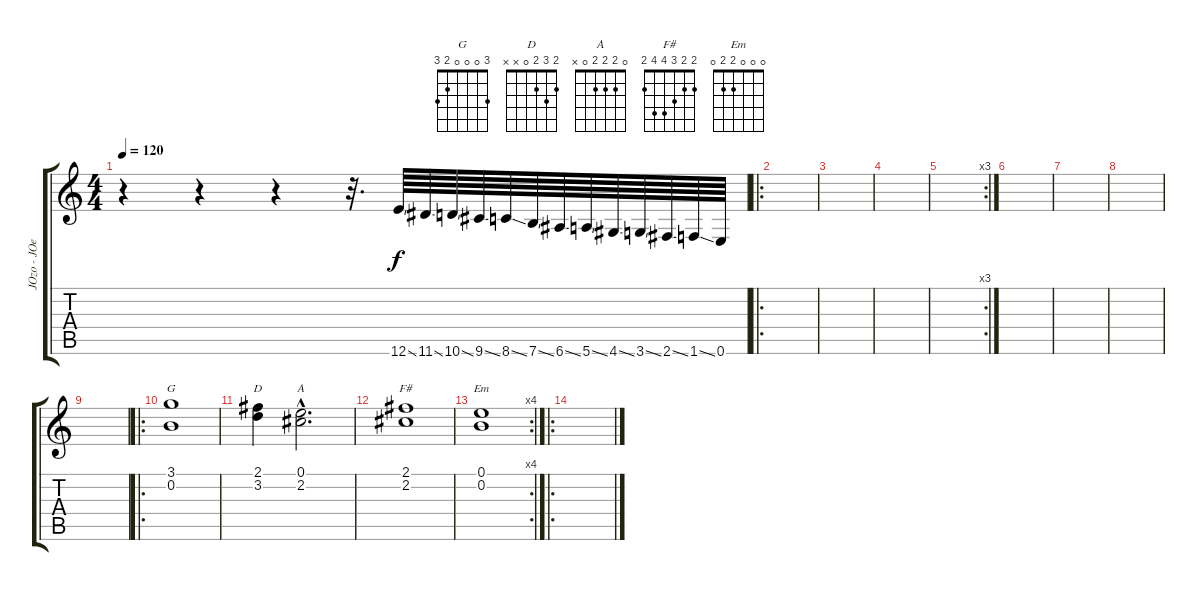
\track ("JOzo - JOey" "JOzo - JOe") {instrument overdrivenguitar}
\staff {score tabs}
\tuning (E4 B3 G3 D3 A2 E2) {hide}
\chord ("G" 3 0 0 0 2 3)
\chord ("D" 2 3 2 0 x x)
\chord ("A" 0 2 2 2 0 x)
\chord ("F#" 2 2 3 4 4 2)
\chord ("Em" 0 0 0 2 2 0)
\ts (4 4)
\tempo 120
\clef g2
\ks c
r.4{dy f instrument overdrivenguitar} r.4 r.4 r.32{d} 12.6{ss}.64{volume 16 instrument distortionguitar} 11.6{ss}.64 10.6{ss}.64 9.6{ss}.64 8.6{ss}.64 7.6{ss}.64 6.6{ss}.64 5.6{ss}.64 4.6{ss}.64 3.6{ss}.64 2.6{ss}.64 1.6{ss}.64 0.6.64 |
\ro
|
|
|
\rc 3
|
|
|
|
|
\ro
(3.1 0.2).1{ch "G" volume 10 instrument stringensemble1} |
(2.1 3.2).4{ch "D"} (0.1{hac} 2.2{hac}).2{d ch "A"} |
(2.1 2.2).1{ch "F#"} |
\rc 4
(0.1 0.2).1{ch "Em"} |
\ro
